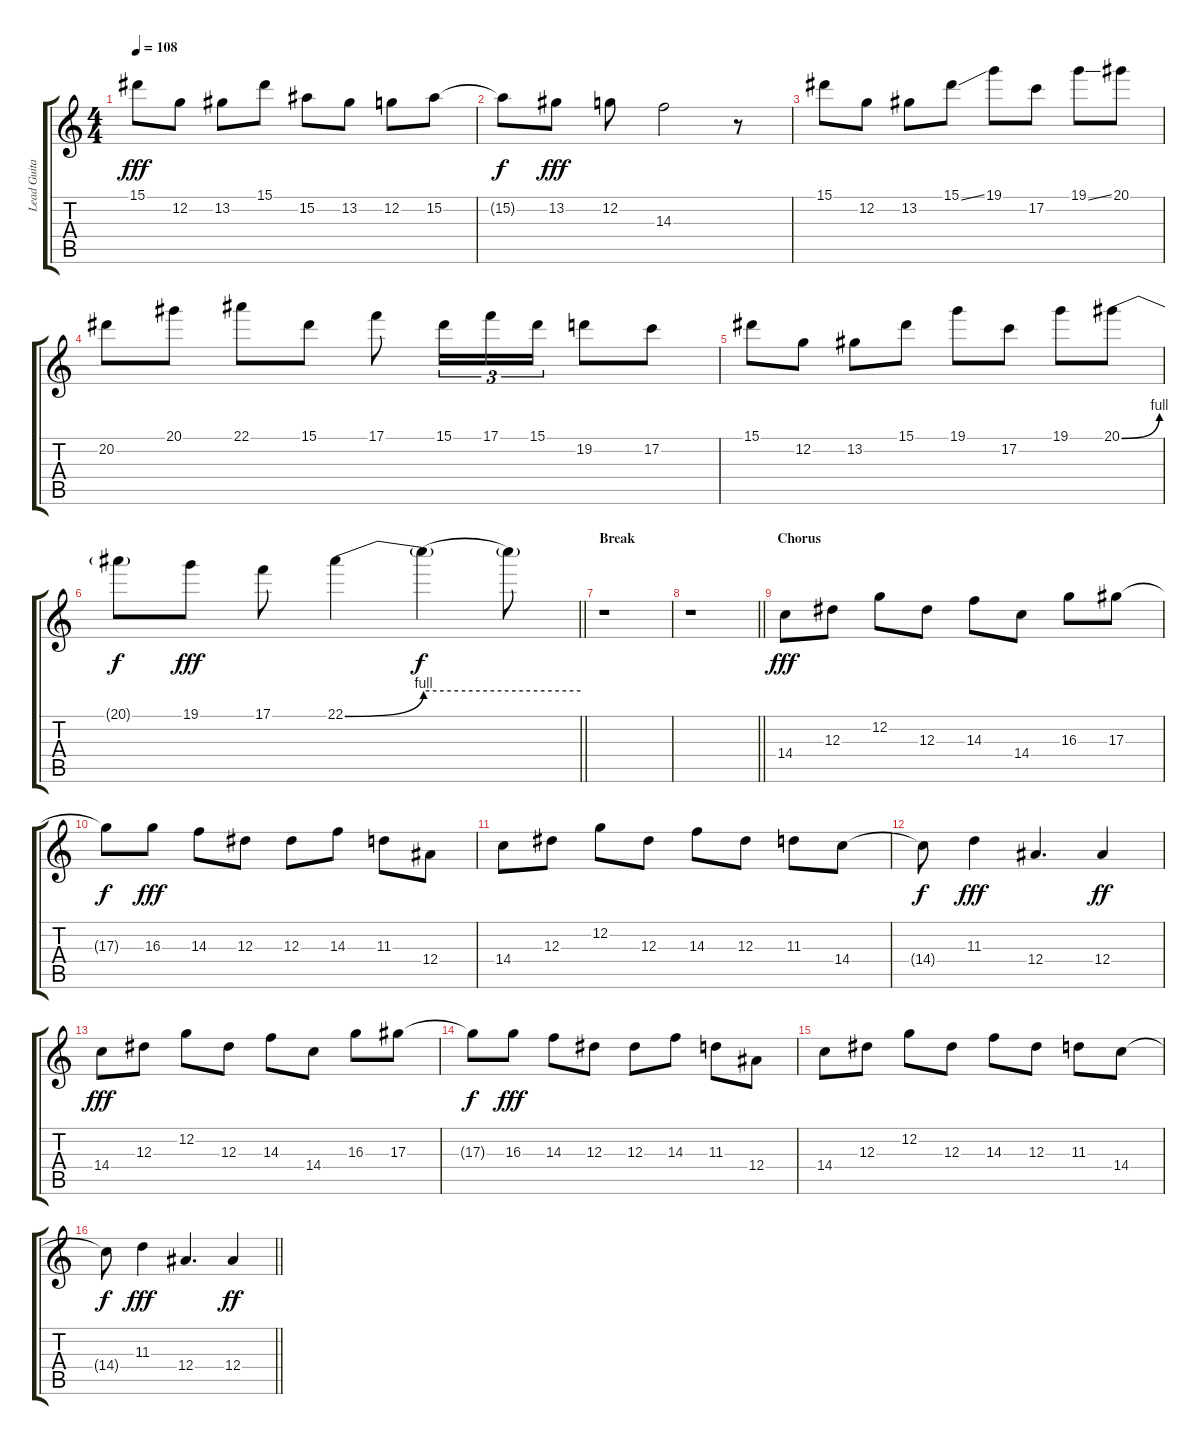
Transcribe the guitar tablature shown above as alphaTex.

\track ("Lead Guitar" "Lead Guita") {instrument distortionguitar}
\staff {score tabs}
\tuning (C4 G3 Eb3 Bb2 F2 C2) {hide}
\ts (4 4)
\tempo 108
\clef g2
\ks c
15.1.8{dy fff} 12.2.8 13.2.8 15.1.8 15.2.8 13.2.8 12.2.8 15.2.8 |
15.2{t}.8{dy f} 13.2.8{dy fff} 12.2.8 14.3.2 r.8 |
15.1.8 12.2.8 13.2.8 15.1{ss}.8 19.1.8 17.2.8 19.1{ss}.8 20.1.8 |
20.2.8 20.1.8 22.1.8 15.1.8 17.1.8 15.1.16{tu (3 2)} 17.1.16{tu (3 2)} 15.1.16{tu (3 2)} 19.2.8 17.2.8 |
15.1.8 12.2.8 13.2.8 15.1.8 19.1.8 17.2.8 19.1.8 20.1{be (bend 0 0 60 4)}.8 |
\barLineRight lightlight
20.1{t}.8{dy f} 19.1.8{dy fff} 17.1.8 22.1{be (bend 0 0 60 4)}.4 22.1{be (hold 0 4 60 4) t}.4{dy f} 22.1{t}.8 |
\section ("" "Break")
r.1 |
\barLineRight lightlight
r.1 |
\section ("" "Chorus")
14.4.8{dy fff} 12.3.8 12.2.8 12.3.8 14.3.8 14.4.8 16.3.8 17.3.8 |
17.3{t}.8{dy f} 16.3.8{dy fff} 14.3.8 12.3.8 12.3.8 14.3.8 11.3.8 12.4.8 |
14.4.8 12.3.8 12.2.8 12.3.8 14.3.8 12.3.8 11.3.8 14.4.8 |
14.4{t}.8{dy f} 11.3.4{dy fff} 12.4.4{d} 12.4.4{dy ff} |
14.4.8{dy fff} 12.3.8 12.2.8 12.3.8 14.3.8 14.4.8 16.3.8 17.3.8 |
17.3{t}.8{dy f} 16.3.8{dy fff} 14.3.8 12.3.8 12.3.8 14.3.8 11.3.8 12.4.8 |
14.4.8 12.3.8 12.2.8 12.3.8 14.3.8 12.3.8 11.3.8 14.4.8 |
\barLineRight lightlight
14.4{t}.8{dy f} 11.3.4{dy fff} 12.4.4{d} 12.4.4{dy ff}
